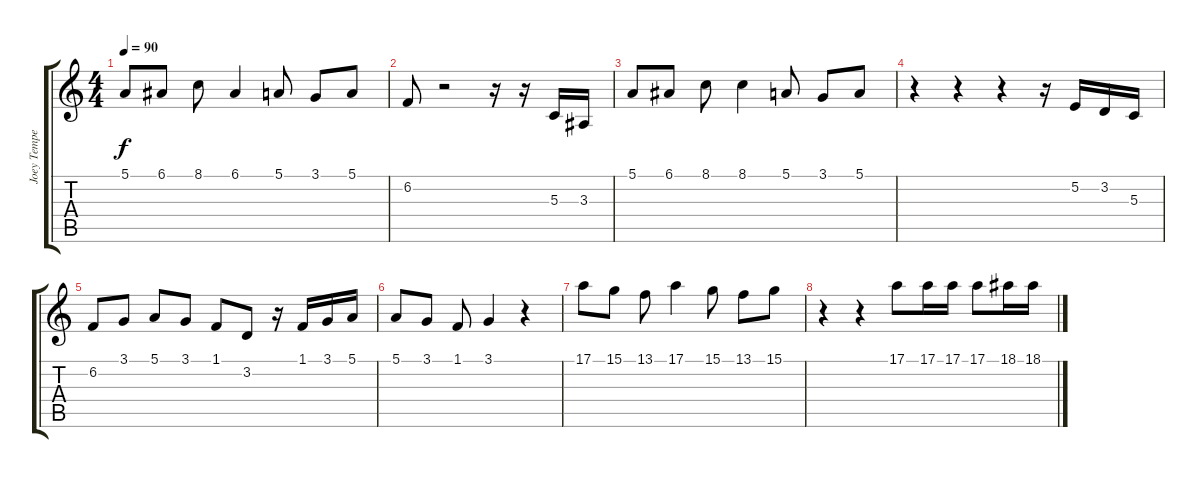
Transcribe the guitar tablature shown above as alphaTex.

\track ("Joey Tempest" "Joey Tempe") {instrument trombone}
\staff {score tabs}
\tuning (E4 B3 G3 D3 A2 E2) {hide}
\ts (4 4)
\tempo 90
\clef g2
\ks c
5.1.8{dy f} 6.1.8 8.1.8 6.1.4 5.1.8 3.1.8 5.1.8 |
6.2.8 r.2 r.16 r.16 5.3.16 3.3.16 |
5.1.8 6.1.8 8.1.8 8.1.4 5.1.8 3.1.8 5.1.8 |
r.4 r.4 r.4 r.16 5.2.16 3.2.16 5.3.16 |
6.2.8 3.1.8 5.1.8 3.1.8 1.1.8 3.2.8 r.16 1.1.16 3.1.16 5.1.16 |
5.1.8 3.1.8 1.1.8 3.1.4 r.4 |
17.1.8 15.1.8 13.1.8 17.1.4 15.1.8 13.1.8 15.1.8 |
r.4 r.4 17.1.8 17.1.16 17.1.16 17.1.8 18.1.16 18.1.16
